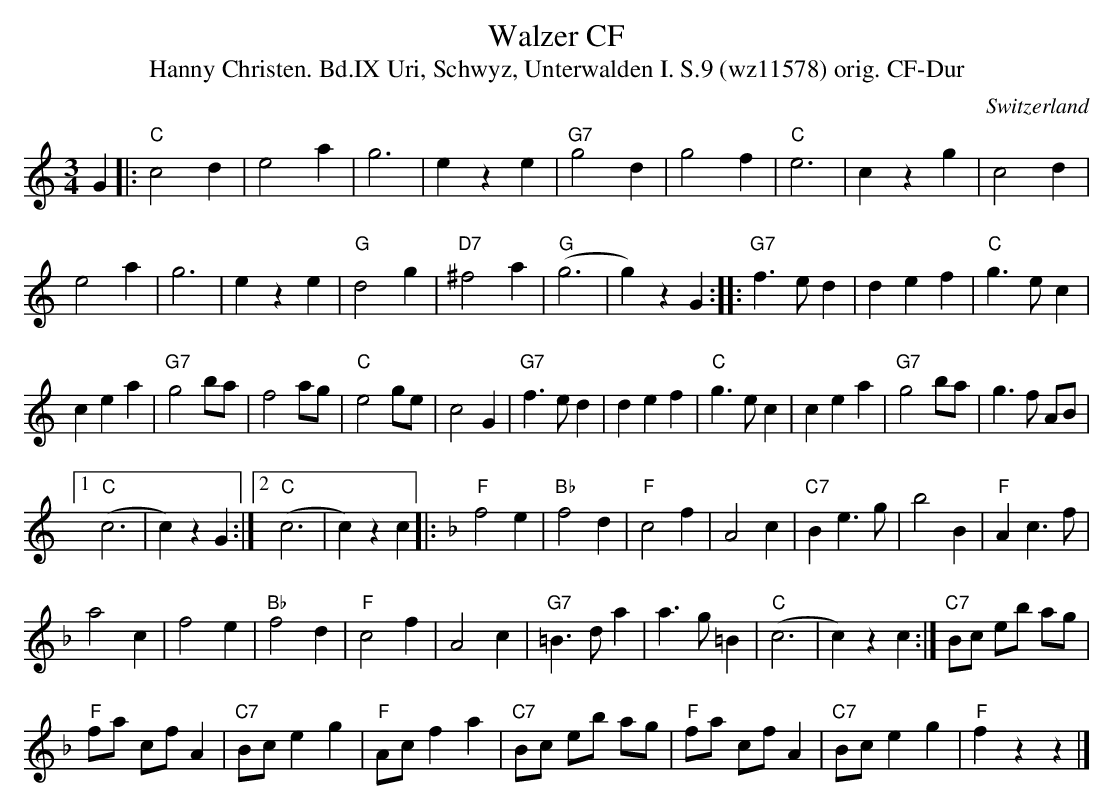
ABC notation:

X:1
T: Walzer CF
T:Hanny Christen. Bd.IX Uri, Schwyz, Unterwalden I. S.9 (wz11578) orig. CF-Dur
M:3/4
L:1/4
O:Switzerland
K:C major
G |: "C"c2d | e2a | g3 | eze | "G7"g2d | g2f | "C"e3 | czg | c2d |
e2a | g3 | eze | "G"d2g | "D7"^f2a | "G"(g3 | g) zG :: "G7"f>ed | def | "C"g>ec |
cea | "G7"g2b/a/ | f2 a/g/ | "C"e2 g/e/ | c2G | "G7"f>ed | def | "C"g>ec | cea | "G7"g2b/a/ | g>f A/B/ |1
"C"(c3 | c)zG :|2 "C"(c3 | c)zc |: [K:F] "F"f2e | "Bb"f2d | "F"c2f | A2c | "C7"Be>g | b2B | "F"Ac>f |
a2c | f2e | "Bb"f2d | "F"c2f | A2c | "G7"=B>d a | a>g=B | ("C"c3 | c)zc :| [L:1/8] "C7"Bc eb ag |
"F"fa cf A2 | "C7"Bc e2g2 | "F"Ac f2a2 | "C7"Bc eb ag | "F"fa cf A2 | "C7"Bc e2g2 | "F"f2z2z2 |]
